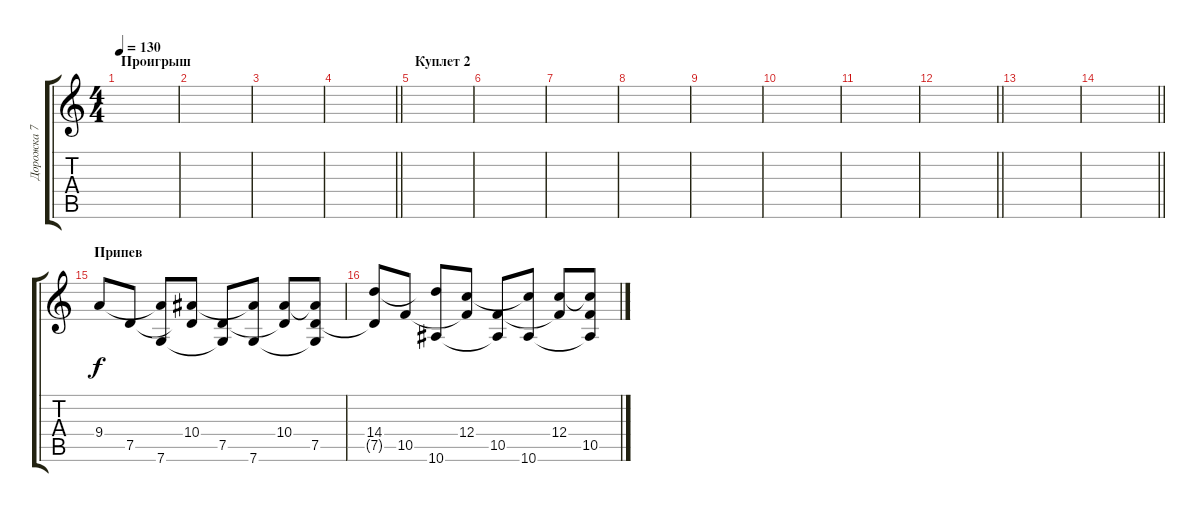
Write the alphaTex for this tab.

\track ("Дорожка 7" "Дорожка 7") {instrument acousticguitarsteel}
\staff {score tabs}
\tuning (D4 A3 F3 C3 G2 C2) {hide}
\ts (4 4)
\section ("" "Проигрыш")
\tempo 130
\clef g2
\ks c
|
|
|
\barLineRight lightlight
|
\section ("" "Куплет 2")
|
|
|
|
|
|
|
\barLineRight lightlight
|
|
\barLineRight lightlight
|
\section ("" "Припев")
9.4.8 7.5.8 (9.4{t} 7.6).8 (10.4 7.5{t}).8 (7.5 7.6{t}).8 (10.4{t} 7.6).8 (10.4 7.5{t}).8 (10.4{t} 7.5 7.6{t}).8 |
(14.4 7.5{t}).8 10.5.8 (14.4{t} 10.6).8 (12.4 10.5{t}).8 (10.5 10.6{t}).8 (12.4{t} 10.6).8 (12.4 10.5{t}).8 (12.4{t} 10.5 10.6{t}).8
